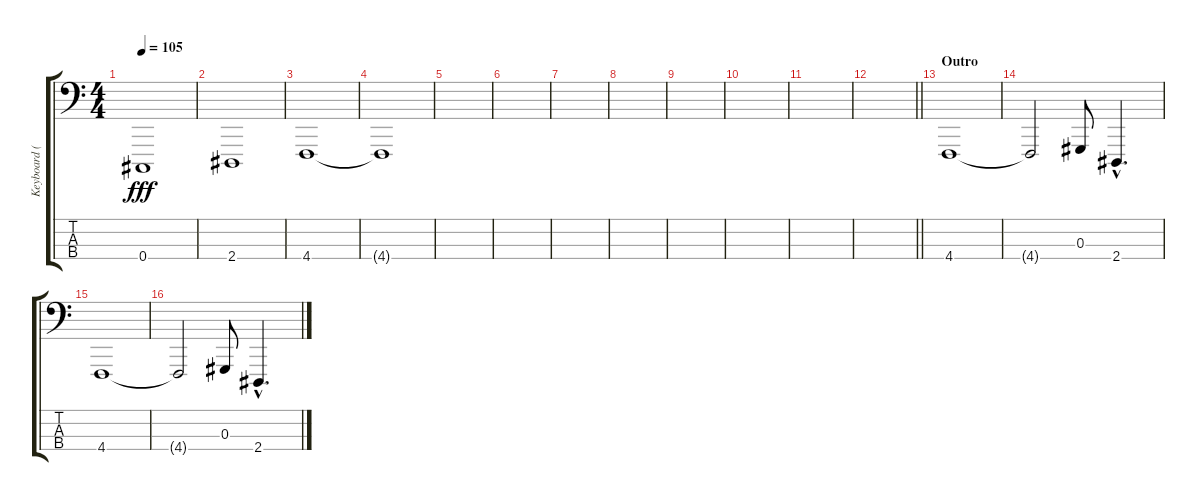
\track ("Keyboard (Low 2)" "Keyboard (") {instrument lead5charang}
\staff {score tabs}
\tuning (Gb2 Db2 Ab1 Db1) {hide}
\ts (4 4)
\tempo 105
\clef f4
\ks c
0.4.1{dy fff} |
2.4.1 |
4.4.1 |
4.4{t}.1{volume 0} |
|
|
|
|
|
|
|
\barLineRight lightlight
|
\section ("" "Outro")
4.4.1{volume 13} |
4.4{t}.2 0.3.8 2.4{hac}.4{d} |
4.4.1 |
4.4{t}.2 0.3.8 2.4{hac}.4{d}
